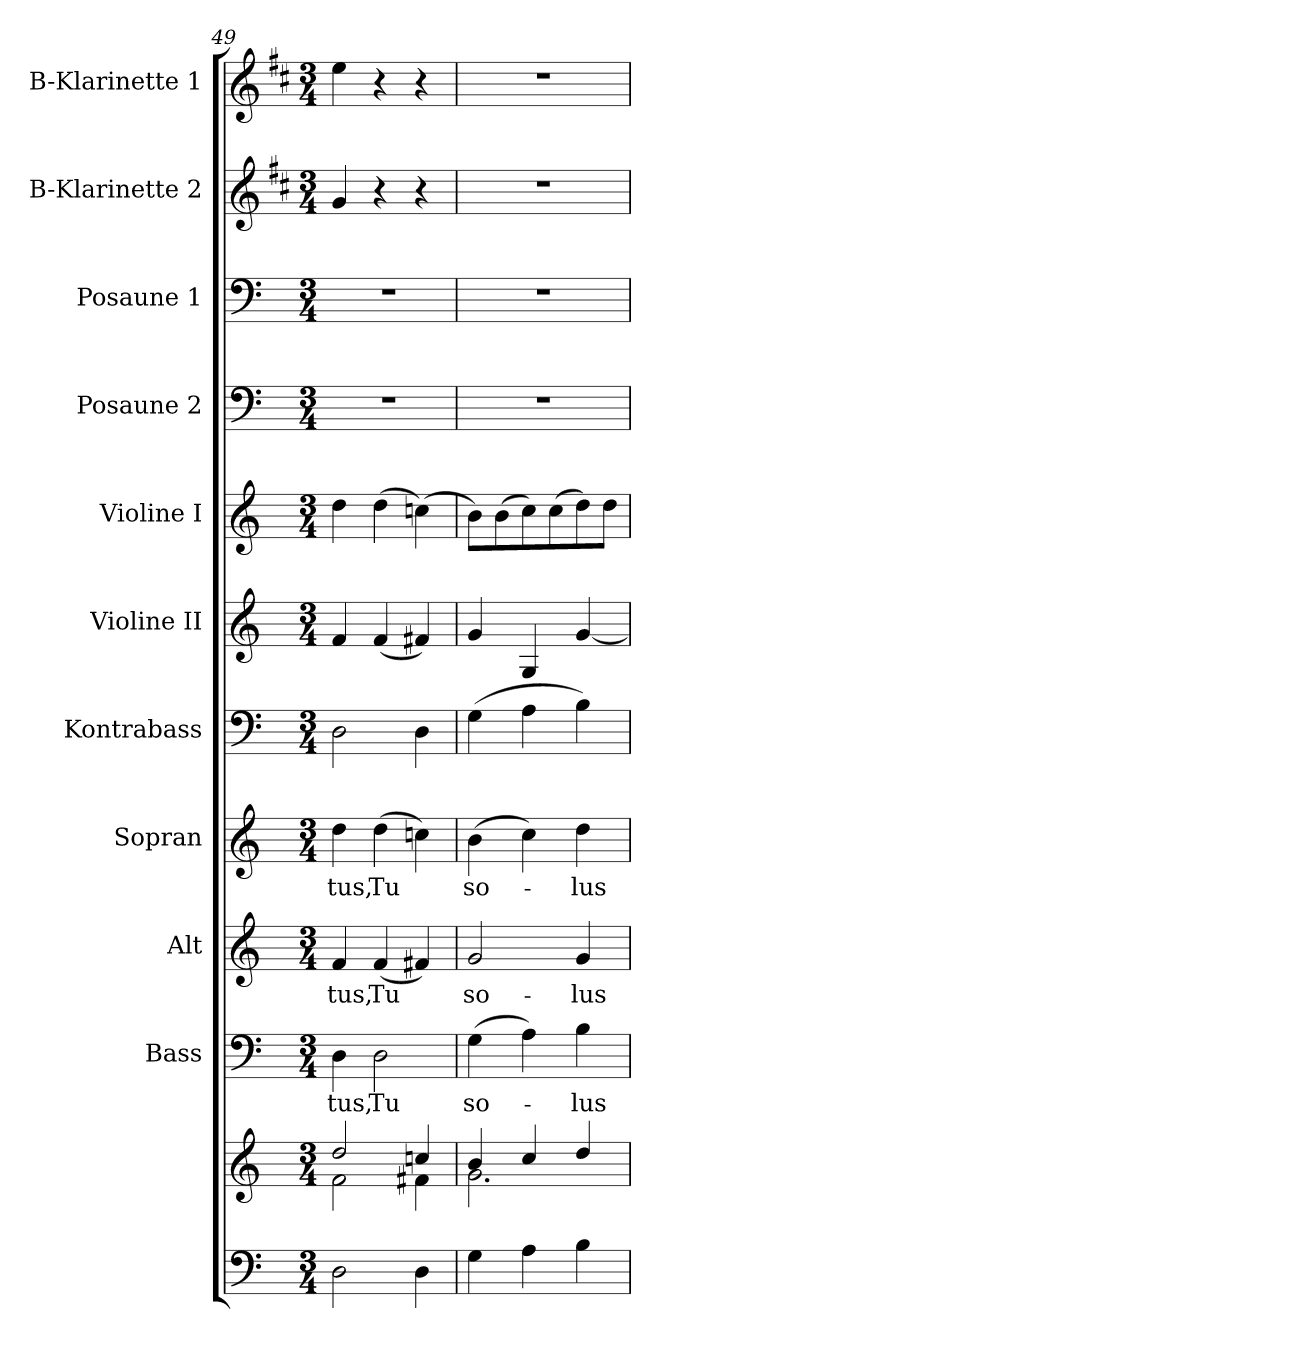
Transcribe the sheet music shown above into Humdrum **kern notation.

**kern	**kern	**kern	**text	**kern	**text	**kern	**text	**kern	**kern	**kern	**kern	**kern	**kern	**kern
*part11	*part11	*part10	*part10	*part9	*part9	*part8	*part8	*part7	*part6	*part5	*part4	*part3	*part2	*part1
*staff12	*staff11	*staff10	*staff10	*staff9	*staff9	*staff8	*staff8	*staff7	*staff6	*staff5	*staff4	*staff3	*staff2	*staff1
*	*	*I"Bass	*	*I"Alt	*	*I"Sopran	*	*I"Kontrabass	*I"Violine II	*I"Violine I	*I"Posaune 2	*I"Posaune 1	*I"B-Klarinette 2	*I"B-Klarinette 1
*	*	*I'B.	*	*I'A.	*	*I'S.	*	*I'Kb.	*I'Vl. II	*I'Vl. I	*I'Pos. 2	*I'Pos. 1	*I'B Kl. 2	*I'B Kl. 1
!!LO:PB:g=z
*clefF4	*clefG2	*clefF4	*	*clefG2	*	*clefG2	*	*clefF4	*clefG2	*clefG2	*clefF4	*clefF4	*clefG2	*clefG2
*	*	*	*	*	*	*	*	*ITrd7c12	*	*	*	*	*ITrd1c2	*ITrd1c2
*k[]	*k[]	*k[]	*	*k[]	*	*k[]	*	*k[]	*k[]	*k[]	*k[]	*k[]	*k[]	*k[]
*C:	*C:	*C:	*	*C:	*	*C:	*	*C:	*C:	*C:	*C:	*C:	*C:	*C:
*M3/4	*M3/4	*M3/4	*	*M3/4	*	*M3/4	*	*M3/4	*M3/4	*M3/4	*M3/4	*M3/4	*M3/4	*M3/4
=49	=49	=49	=49	=49	=49	=49	=49	=49	=49	=49	=49	=49	=49	=49
*	*^	*	*	*	*	*	*	*	*	*	*	*	*	*
!	!	!	!	!LO:LY:b	!	!LO:LY:b	!	!LO:LY:b	!	!	!	!	!	!	!
2D\	2dd/	2f\	4D\	-tus,	4f/	-tus,	4dd\	-tus,	2DD\	4f/	4dd\	2.r	2.r	4f/	4dd\
!	!	!	!	!LO:LY:b	!	!LO:LY:b	!	!LO:LY:b	!	!	!	!	!	!	!
.	.	.	2D\	Tu	(<4f/	Tu	(>4dd\	Tu	.	(<4f/	(>4dd\	.	.	4r	4r
4D\	4ccn/	4f#X\	.	.	4f#X/)	.	4ccn\)	.	4DD\	4f#X/)	(>4ccn\)	.	.	4r	4r
=50	=50	=50	=50	=50	=50	=50	=50	=50	=50	=50	=50	=50	=50	=50	=50
!	!	!	!	!LO:LY:b	!	!LO:LY:b	!	!LO:LY:b	!	!	!	!	!	!	!
4G\	4b/	2.g\	(>4G\	so-	2g/	so-	(>4b\	so-	(>4GG\	4g/	8b\L)	2.r	2.r	2.r	2.r
.	.	.	.	.	.	.	.	.	.	.	(>8b\	.	.	.	.
4A\	4cc/	.	4A\)	.	.	.	4cc\)	.	4AA\	4G/	8cc\)	.	.	.	.
.	.	.	.	.	.	.	.	.	.	.	(>8cc\	.	.	.	.
!	!	!	!	!LO:LY:b	!	!LO:LY:b	!	!LO:LY:b	!	!	!	!	!	!	!
4B\	4dd/	.	4B\	-lus	4g/	-lus	4dd\	-lus	4BB\)	[4g/	8dd\)	.	.	.	.
.	.	.	.	.	.	.	.	.	.	.	8dd\J	.	.	.	.
*	*v	*v	*	*	*	*	*	*	*	*	*	*	*	*	*
=	=	=	=	=	=	=	=	=	=	=	=	=	=	=
*-	*-	*-	*-	*-	*-	*-	*-	*-	*-	*-	*-	*-	*-	*-
